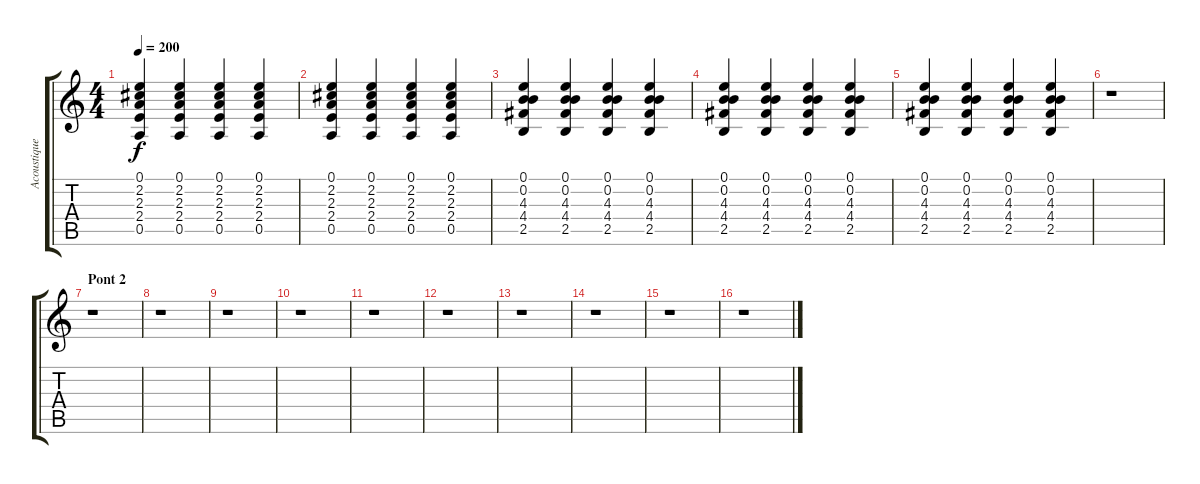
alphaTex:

\track ("Acoustique milieu" "Acoustique") {instrument acousticguitarsteel}
\staff {score tabs}
\tuning (E4 B3 G3 D3 A2 E2) {hide}
\ts (4 4)
\tempo 200
\clef g2
\ks c
(0.1 2.2 2.3 2.4 0.5).4{dy f} (0.1 2.2 2.3 2.4 0.5).4 (0.1 2.2 2.3 2.4 0.5).4 (0.1 2.2 2.3 2.4 0.5).4 |
(0.1 2.2 2.3 2.4 0.5).4 (0.1 2.2 2.3 2.4 0.5).4 (0.1 2.2 2.3 2.4 0.5).4 (0.1 2.2 2.3 2.4 0.5).4 |
(0.1 0.2 4.3 4.4 2.5).4 (0.1 0.2 4.3 4.4 2.5).4 (0.1 0.2 4.3 4.4 2.5).4 (0.1 0.2 4.3 4.4 2.5).4 |
(0.1 0.2 4.3 4.4 2.5).4 (0.1 0.2 4.3 4.4 2.5).4 (0.1 0.2 4.3 4.4 2.5).4 (0.1 0.2 4.3 4.4 2.5).4 |
(0.1 0.2 4.3 4.4 2.5).4 (0.1 0.2 4.3 4.4 2.5).4 (0.1 0.2 4.3 4.4 2.5).4 (0.1 0.2 4.3 4.4 2.5).4 |
r.1 |
\section ("" "Pont 2")
r.1 |
r.1 |
r.1 |
r.1 |
r.1 |
r.1 |
r.1 |
r.1 |
r.1 |
r.1
